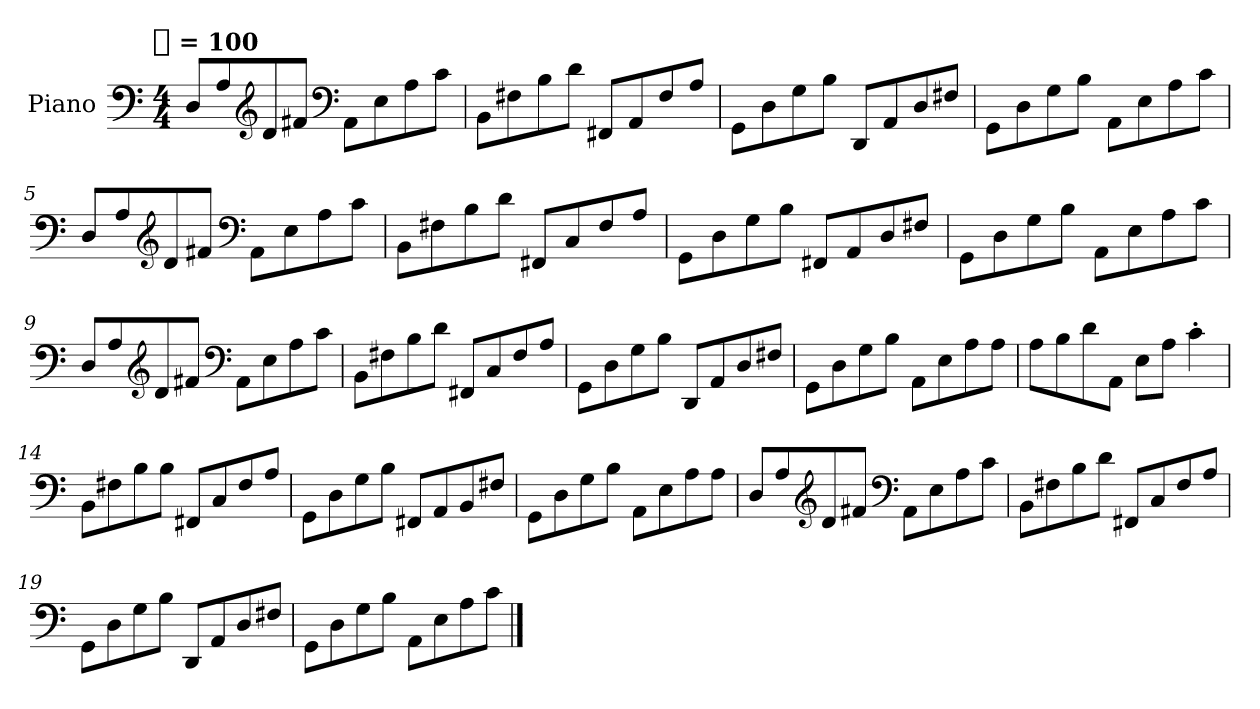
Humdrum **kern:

**kern
*part1
*staff1
*I"Piano
*I'Pno.
*clefF4
!!LO:TX:omd:t=[quarter] = 100
*M4/4
*MM100
=1
8DL
8A
*clefG2
8d
8f#XJ
*clefF4
8AAL
8E
8A
8cJ
=2
8BBL
8F#X
8B
8dJ
8FF#XL
8AA
8F#
8AJ
=3
8GGL
8D
8G
8BJ
8DDL
8AA
8D
8F#XJ
=4
8GGL
8D
8G
8BJ
8AAL
8E
8A
8cJ
!!LO:LB:g=z
=5
8DL
8A
*clefG2
8d
8f#XJ
*clefF4
8AAL
8E
8A
8cJ
=6
8BBL
8F#X
8B
8dJ
8FF#XL
8C
8F#
8AJ
=7
8GGL
8D
8G
8BJ
8FF#XL
8AA
8D
8F#XJ
=8
8GGL
8D
8G
8BJ
8AAL
8E
8A
8cJ
!!LO:LB:g=z
=9
8DL
8A
*clefG2
8d
8f#XJ
*clefF4
8AAL
8E
8A
8cJ
=10
8BBL
8F#X
8B
8dJ
8FF#XL
8C
8F#
8AJ
=11
8GGL
8D
8G
8BJ
8DDL
8AA
8D
8F#XJ
=12
8GGL
8D
8G
8BJ
8AAL
8E
8A
8AJ
!!LO:LB:g=z
=13
8AL
8B
8d
8AAJ
8EL
8AJ
4c'
=14
8BBL
8F#X
8B
8BJ
8FF#XL
8C
8F#
8AJ
=15
8GGL
8D
8G
8BJ
8FF#XL
8AA
8BB
8F#XJ
=16
8GGL
8D
8G
8BJ
8AAL
8E
8A
8AJ
!!LO:LB:g=z
=17
8DL
8A
*clefG2
8d
8f#XJ
*clefF4
8AAL
8E
8A
8cJ
=18
8BBL
8F#X
8B
8dJ
8FF#XL
8C
8F#
8AJ
=19
8GGL
8D
8G
8BJ
8DDL
8AA
8D
8F#XJ
=20
8GGL
8D
8G
8BJ
8AAL
8E
8A
8cJ
==
*-
